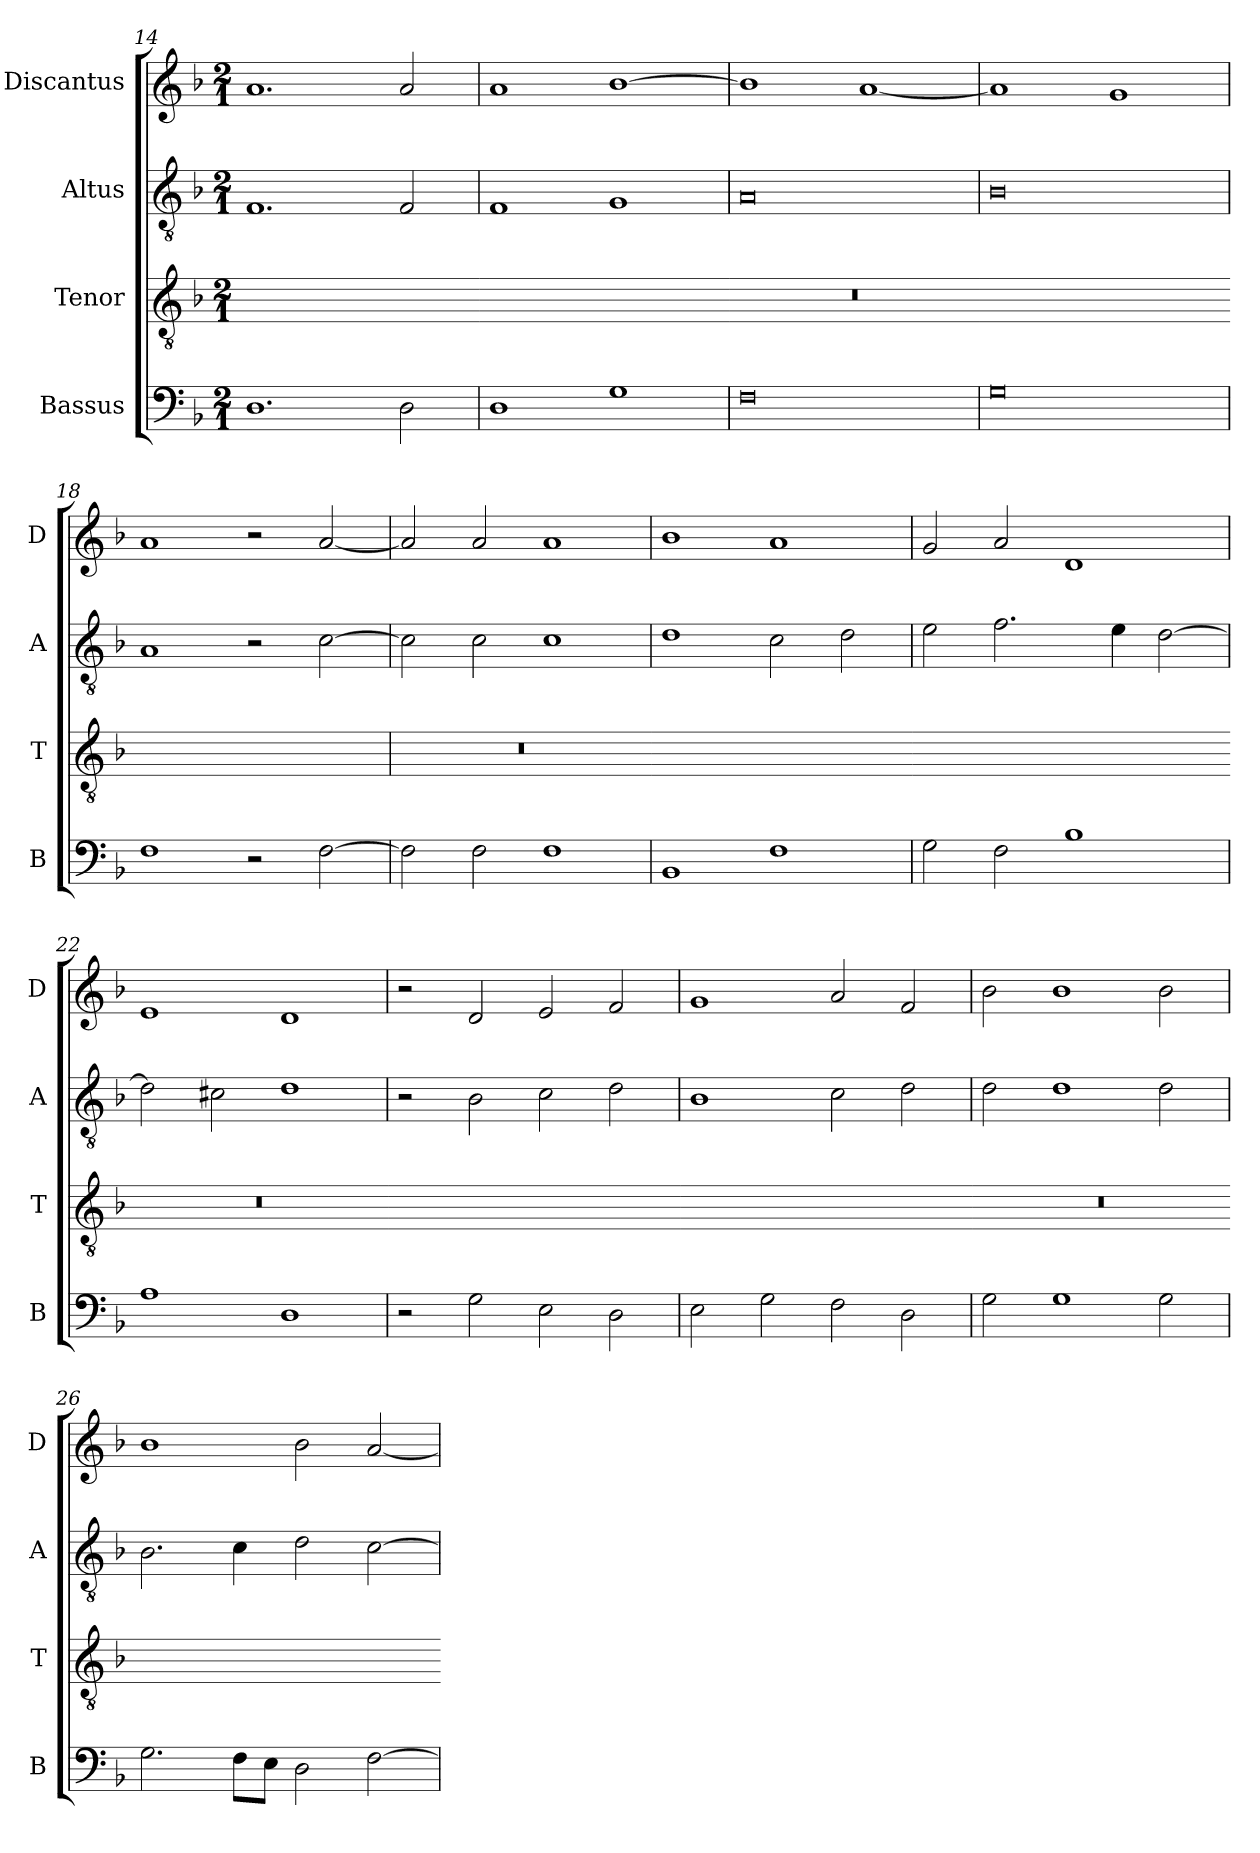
**kern	**kern	**kern	**kern
*part4	*part3	*part2	*part1
*staff4	*staff3	*staff2	*staff1
*I"Bassus	*I"Tenor	*I"Altus	*I"Discantus
*I'B	*I'T	*I'A	*I'D
*clefF4	*clefGv2	*clefGv2	*clefG2
*k[b-]	*k[b-]	*k[b-]	*k[b-]
*M2/1	*M2/1	*M2/1	*M2/1
=14	=14	=14	=14
!	!LO:N:vis=2	!	!
1.D	3%4.ryy	1.F	1.a
2D\	.	2F/	2a/
=15	=15-	=15	=15
!	!LO:N:vis=2	!	!
1D	3%4.ryy	1F	1a
1G	.	1G	[1b-
=16	=16-	=16	=16
!	!LO:N:vis=2	!	!
0F	3%4.r	0A	1b-]
.	.	.	[1a
=17	=17-	=17	=17
!	!LO:N:vis=2	!	!
0G	3%4.ryy	0B-	1a]
.	.	.	1g
=18	=18-	=18	=18
!	!LO:N:vis=2	!	!
1F	3%4.ryy	1A	1a
2r	.	2r	2r
[2F\	.	[2c\	[2a/
=19	=19	=19	=19
!	!LO:N:vis=2	!	!
2F\]	3%4.r	2c\]	2a/]
2F\	.	2c\	2a/
1F	.	1c	1a
=20	=20-	=20	=20
!	!LO:N:vis=2	!	!
1BB-	3%4.ryy	1d	1b-
1F	.	2c\	1a
.	.	2d\	.
=21	=21-	=21	=21
!	!LO:N:vis=2	!	!
2G\	3%4.ryy	2e\	2g/
2F\	.	2.f\	2a/
1B-	.	.	1d
.	.	4e\	.
.	.	[2d\	.
=22	=22-	=22	=22
!	!LO:N:vis=2	!	!
1A	3%4.r	2d\]	1e
.	.	2c#X\	.
1D	.	1d	1d
=23	=23-	=23	=23
!	!LO:N:vis=2	!	!
2r	3%4.ryy	2r	2r
2G\	.	2B-\	2d/
2E\	.	2c\	2e/
2D\	.	2d\	2f/
=24	=24-	=24	=24
!	!LO:N:vis=2	!	!
2E\	3%4.ryy	1B-	1g
2G\	.	.	.
2F\	.	2c\	2a/
2D\	.	2d\	2f/
=25	=25-	=25	=25
!	!LO:N:vis=2	!	!
2G\	3%4.r	2d\	2b-\
1G	.	1d	1b-
2G\	.	2d\	2b-\
=26	=26-	=26	=26
!	!LO:N:vis=2	!	!
2.G\	3%4.ryy	2.B-\	1b-
8F\L	.	4c\	.
8E\J	.	.	.
2D\	.	2d\	2b-\
[2F\	.	[2c\	[2a/
=	=-	=	=
*-	*-	*-	*-
